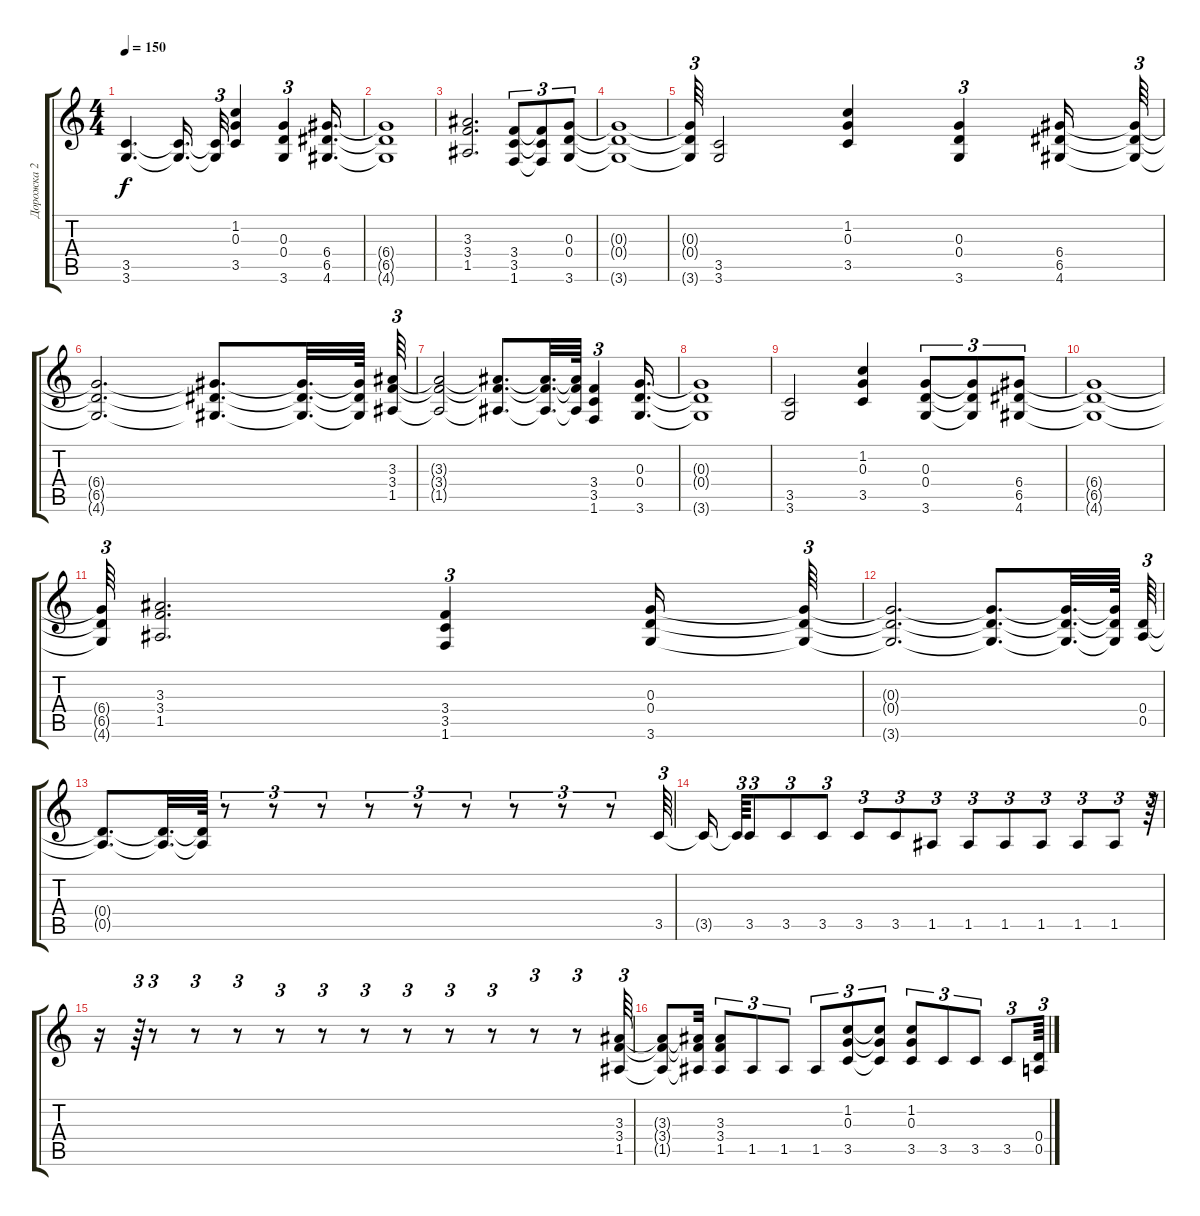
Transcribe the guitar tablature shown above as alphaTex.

\track ("Дорожка 2" "Дорожка 2") {instrument distortionguitar}
\staff {score tabs}
\tuning (E4 B3 G3 D3 A2 E2) {hide}
\ts (4 4)
\tempo 150
\clef g2
\ks c
(3.5{t} 3.6{t}).4{d dy f} (3.5{t} 3.6{t}).16{d} (3.5{t} 3.6{t}).32{tu (3 2)} (1.2 0.3 3.5).4 (0.3 0.4 3.6).4{tu (3 2)} (6.4 6.5 4.6).16{d} |
(6.4{t} 6.5{t} 4.6{t}).1 |
(3.3 3.4 1.5).2{d} (3.4 3.5 1.6).8{tu (3 2)} (3.4{t} 3.5{t} 1.6{t}).8{tu (3 2)} (0.3 0.4 3.6).8{tu (3 2)} |
(0.3{t} 0.4{t} 3.6{t}).1 |
(0.3{t} 0.4{t} 3.6{t}).64{tu (3 2)} (3.5 3.6).2 (1.2 0.3 3.5).4 (0.3 0.4 3.6).4{tu (3 2)} (6.4 6.5 4.6).16 (6.4{t} 6.5{t} 4.6{t}).64{tu (3 2)} |
(6.4{t} 6.5{t} 4.6{t}).2{d} (6.4{t} 6.5{t} 4.6{t}).8{d} (6.4{t} 6.5{t} 4.6{t}).32{d} (6.4{t} 6.5{t} 4.6{t}).64 (3.3 3.4 1.5).64{tu (3 2)} |
(3.3{t} 3.4{t} 1.5{t}).2 (3.3{t} 3.4{t} 1.5{t}).8{d} (3.3{t} 3.4{t} 1.5{t}).32{d} (3.3{t} 3.4{t} 1.5{t}).64 (3.4 3.5 1.6).4{tu (3 2)} (0.3 0.4 3.6).16{d} |
(0.3{t} 0.4{t} 3.6{t}).1 |
(3.5 3.6).2 (1.2 0.3 3.5).4 (0.3 0.4 3.6).8{tu (3 2)} (0.3{t} 0.4{t} 3.6{t}).8{tu (3 2)} (6.4 6.5 4.6).8{tu (3 2)} |
(6.4{t} 6.5{t} 4.6{t}).1 |
(6.4{t} 6.5{t} 4.6{t}).64{tu (3 2)} (3.3 3.4 1.5).2{d} (3.4 3.5 1.6).4{tu (3 2)} (0.3 0.4 3.6).16 (0.3{t} 0.4{t} 3.6{t}).64{tu (3 2)} |
(0.3{t} 0.4{t} 3.6{t}).2{d} (0.3{t} 0.4{t} 3.6{t}).8{d} (0.3{t} 0.4{t} 3.6{t}).32{d} (0.3{t} 0.4{t} 3.6{t}).64 (0.4 0.5).64{tu (3 2)} |
(0.4{t} 0.5{t}).8{d} (0.4{t} 0.5{t}).32{d} (0.4{t} 0.5{t}).64 r.8{tu (3 2)} r.8{tu (3 2)} r.8{tu (3 2)} r.8{tu (3 2)} r.8{tu (3 2)} r.8{tu (3 2)} r.8{tu (3 2)} r.8{tu (3 2)} r.8{tu (3 2)} 3.5.64{tu (3 2)} |
3.5{t}.16 3.5{t}.64{tu (3 2)} 3.5.8{tu (3 2)} 3.5.8{tu (3 2)} 3.5.8{tu (3 2)} 3.5.8{tu (3 2)} 3.5.8{tu (3 2)} 1.5.8{tu (3 2)} 1.5.8{tu (3 2)} 1.5.8{tu (3 2)} 1.5.8{tu (3 2)} 1.5.8{tu (3 2)} 1.5.8{tu (3 2)} r.64{tu (3 2)} |
r.16 r.64{tu (3 2)} r.8{tu (3 2)} r.8{tu (3 2)} r.8{tu (3 2)} r.8{tu (3 2)} r.8{tu (3 2)} r.8{tu (3 2)} r.8{tu (3 2)} r.8{tu (3 2)} r.8{tu (3 2)} r.8{tu (3 2)} r.8{tu (3 2)} (3.3 3.4 1.5).64{tu (3 2)} |
(3.3{t} 3.4{t} 1.5{t}).8 (3.3{t} 3.4{t} 1.5{t}).32 (3.3 3.4 1.5).8{tu (3 2)} 1.5.8{tu (3 2)} 1.5.8{tu (3 2)} 1.5.8{tu (3 2)} (1.2 0.3 3.5).8{tu (3 2)} (1.2{t} 0.3{t} 3.5{t}).8{tu (3 2)} (1.2 0.3 3.5).8{tu (3 2)} 3.5.8{tu (3 2)} 3.5.8{tu (3 2)} 3.5.8{tu (3 2)} (0.4 0.5).64{tu (3 2)}
